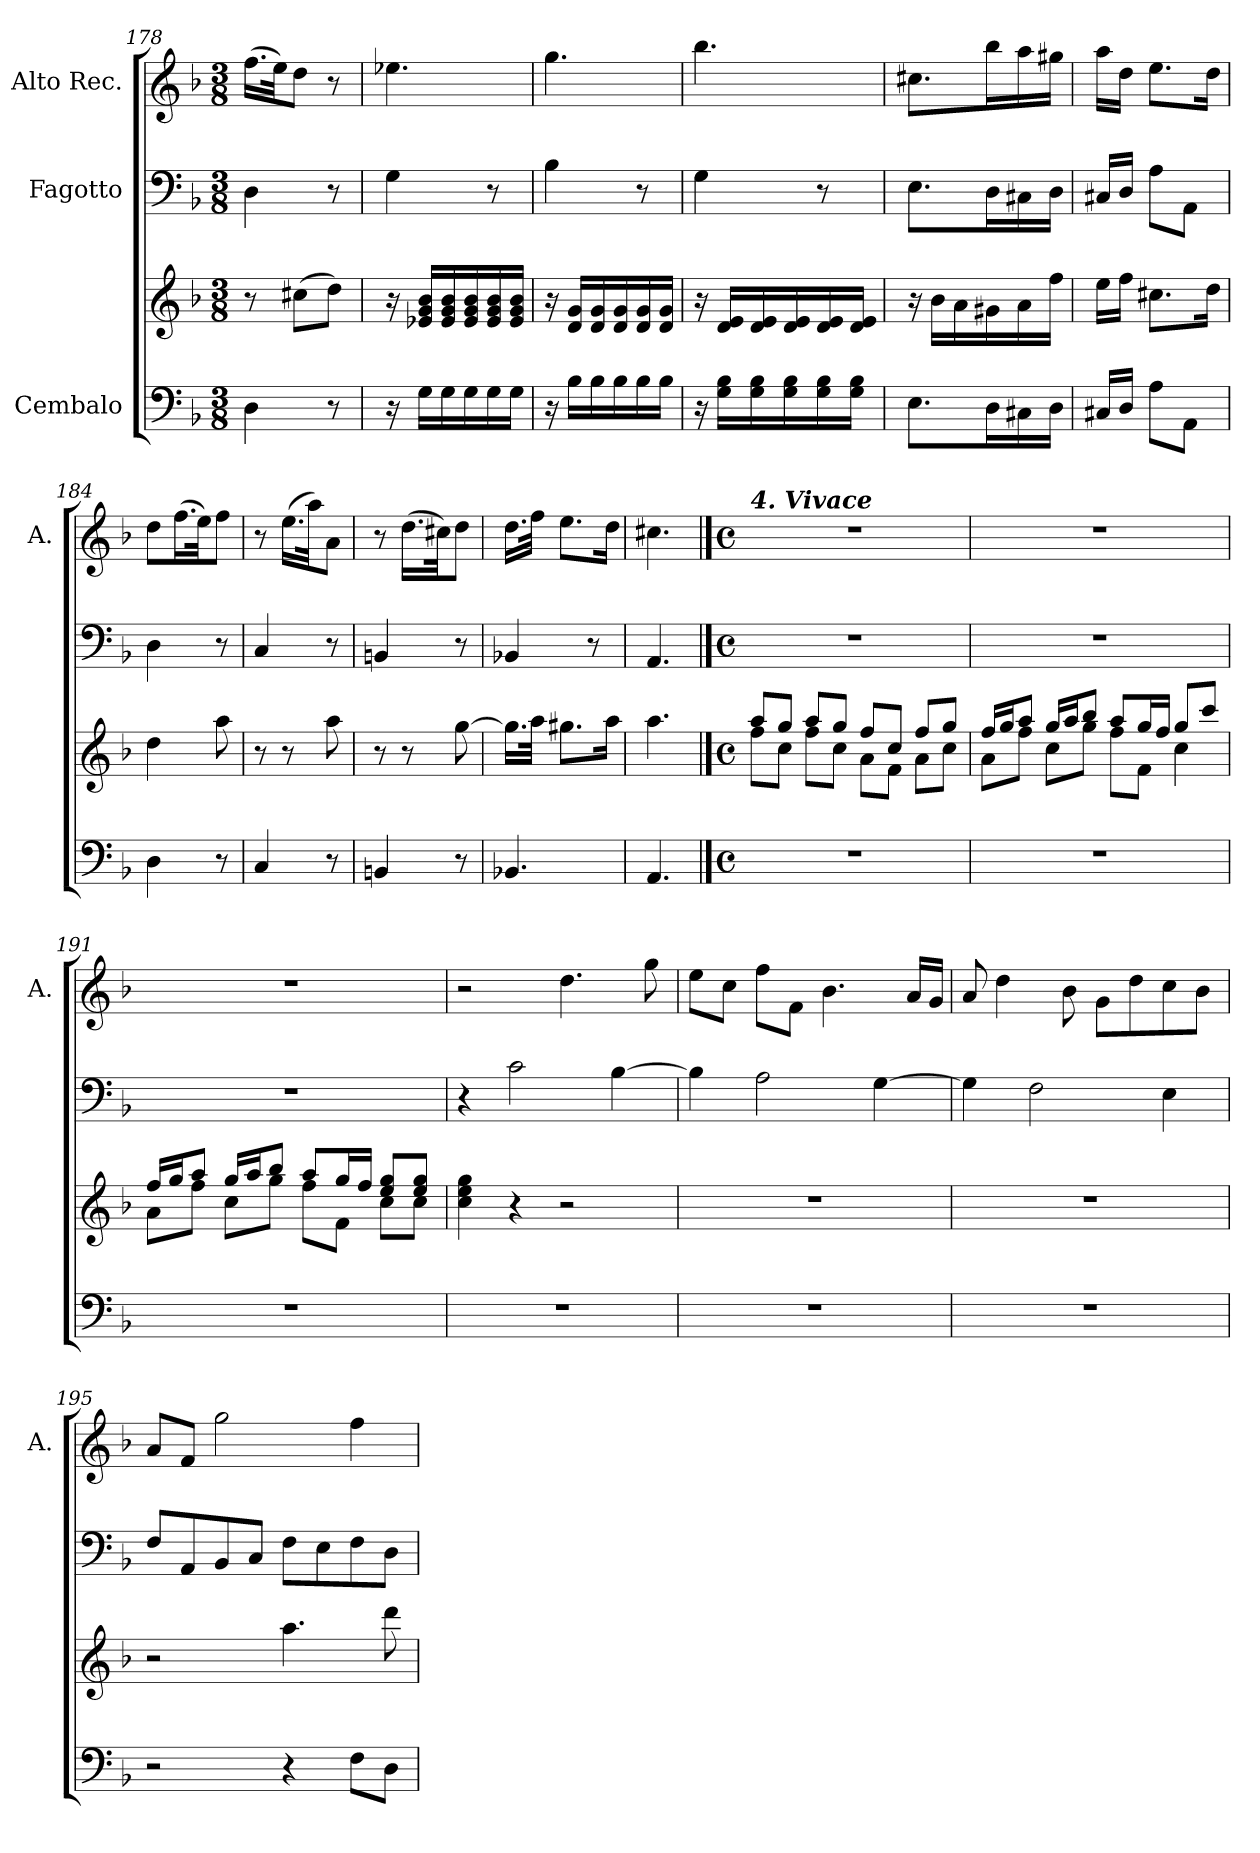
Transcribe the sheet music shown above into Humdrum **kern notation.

**kern	**kern	**kern	**kern
*part3	*part3	*part2	*part1
*staff4	*staff3	*staff2	*staff1
*I"Cembalo	*	*I"Fagotto	*I"Alto Rec.
*	*	*	*I'A.
*clefF4	*clefG2	*clefF4	*clefG2
*k[b-]	*k[b-]	*k[b-]	*k[b-]
*M3/8	*M3/8	*M3/8	*M3/8
=178	=178	=178	=178
4D\	8r	4D\	(16.ff\LL
.	.	.	32ee\JK)
.	(8cc#X\L	.	8dd\J
8r	8dd\J)	8r	8r
=179	=179	=179	=179
16r	16r	4G\	4.ee-X\
16G\LL	16e-X/ 16g/ 16b-/LL	.	.
16G\	16e-/ 16g/ 16b-/	.	.
16G\	16e-/ 16g/ 16b-/	.	.
16G\	16e-/ 16g/ 16b-/	8r	.
16G\JJ	16e-/ 16g/ 16b-/JJ	.	.
=180	=180	=180	=180
16r	16r	4B-\	4.gg\
16B-\LL	16d/ 16g/LL	.	.
16B-\	16d/ 16g/	.	.
16B-\	16d/ 16g/	.	.
16B-\	16d/ 16g/	8r	.
16B-\JJ	16d/ 16g/JJ	.	.
!!LO:LB:g=z
=181	=181	=181	=181
16r	16r	4G\	4.bb-\
16G\ 16B-\LL	16d/ 16e/LL	.	.
16G\ 16B-\	16d/ 16e/	.	.
16G\ 16B-\	16d/ 16e/	.	.
16G\ 16B-\	16d/ 16e/	8r	.
16G\ 16B-\JJ	16d/ 16e/JJ	.	.
=182	=182	=182	=182
8.E\L	16r	8.E\L	8.cc#X\L
.	16b-\LL	.	.
.	16a\	.	.
16D\L	16g#X\	16D\L	16bb-\L
16C#X\	16a\	16C#X\	16aa\
16D\JJ	16ff\JJ	16D\JJ	16gg#X\JJ
=183	=183	=183	=183
16C#X/LL	16ee\LL	16C#X/LL	16aa\LL
16D/JJ	16ff\JJ	16D/JJ	16dd\JJ
8A\L	8.cc#X\L	8A\L	8.ee\L
8AA\J	.	8AA\J	.
.	16dd\Jk	.	16dd\Jk
=184	=184	=184	=184
4D\	4dd\	4D\	8dd\L
.	.	.	(16.ff\L
.	.	.	32ee\JK)
8r	8aa\	8r	8ff\J
=185	=185	=185	=185
4C/	8r	4C/	8r
.	8r	.	(16.ee\LL
.	.	.	32aa\JK)
8r	8aa\	8r	8a\J
=186	=186	=186	=186
4BBn/	8r	4BBn/	8r
.	8r	.	(16.dd\LL
.	.	.	32cc#X\JK)
8r	[8gg\	8r	8dd\J
=187	=187	=187	=187
4.BB-X/	16.gg\LL]	4BB-X/	16.dd\LL
.	32aa\JJk	.	32ff\JJk
.	8.gg#X\L	.	8.ee\L
.	.	8r	.
.	16aa\Jk	.	16dd\Jk
=188	=188	=188	=188
4.AA/	4.aa\	4.AA/	4.cc#X\
!!LO:LB:g=z
==189	==189	==189	==189
*M4/4	*M4/4	*M4/4	*M4/4
*met(c)	*met(c)	*met(c)	*met(c)
*	*	*	*MM120
*	*^	*	*
!	!	!	!	!LO:TX:a:Bi:t=4. Vivace
1r	8aa/L	8ff\L	1r	1r
.	8gg/J	8cc\J	.	.
.	8aa/L	8ff\L	.	.
.	8gg/J	8cc\J	.	.
.	8ff/L	8a\L	.	.
.	8cc/J	8f\J	.	.
.	8ff/L	8a\L	.	.
.	8gg/J	8cc\J	.	.
=190	=190	=190	=190	=190
1r	16ff/LL	8a\L	1r	1r
.	16gg/J	.	.	.
.	8aa/J	8ff\J	.	.
.	16gg/LL	8cc\L	.	.
.	16aa/J	.	.	.
.	8bb-/J	8gg\J	.	.
.	8aa/L	8ff\L	.	.
.	16gg/L	8f\J	.	.
.	16ff/JJ	.	.	.
.	8gg/L	4cc\	.	.
.	8ccc/J	.	.	.
=191	=191	=191	=191	=191
1r	16ff/LL	8a\L	1r	1r
.	16gg/J	.	.	.
.	8aa/J	8ff\J	.	.
.	16gg/LL	8cc\L	.	.
.	16aa/J	.	.	.
.	8bb-/J	8gg\J	.	.
.	8aa/L	8ff\L	.	.
.	16gg/L	8f\J	.	.
.	16ff/JJ	.	.	.
.	8ee/ 8gg/L	8cc\L	.	.
.	8ee/ 8gg/J	8cc\J	.	.
*	*v	*v	*	*
=192	=192	=192	=192
1r	4cc\ 4ee\ 4gg\	4r	2r
.	4r	2c\	.
.	2r	.	4.dd\
.	.	[4B-\	.
.	.	.	8gg\
=193	=193	=193	=193
1r	1r	4B-\]	8ee\L
.	.	.	8cc\J
.	.	2A\	8ff\L
.	.	.	8f\J
.	.	.	4.b-\
.	.	[4G\	.
.	.	.	16a/LL
.	.	.	16g/JJ
!!LO:LB:g=z
=194	=194	=194	=194
1r	1r	4G\]	8a/
.	.	.	4dd\
.	.	2F\	.
.	.	.	8b-\
.	.	.	8g\L
.	.	.	8dd\
.	.	4E\	8cc\
.	.	.	8b-\J
=195	=195	=195	=195
2r	2r	8F/L	8a/L
.	.	8AA/	8f/J
.	.	8BB-/	2gg\
.	.	8C/J	.
4r	4.aa\	8F\L	.
.	.	8E\	.
8F\L	.	8F\	4ff\
8D\J	8ddd\	8D\J	.
=	=	=	=
*-	*-	*-	*-
